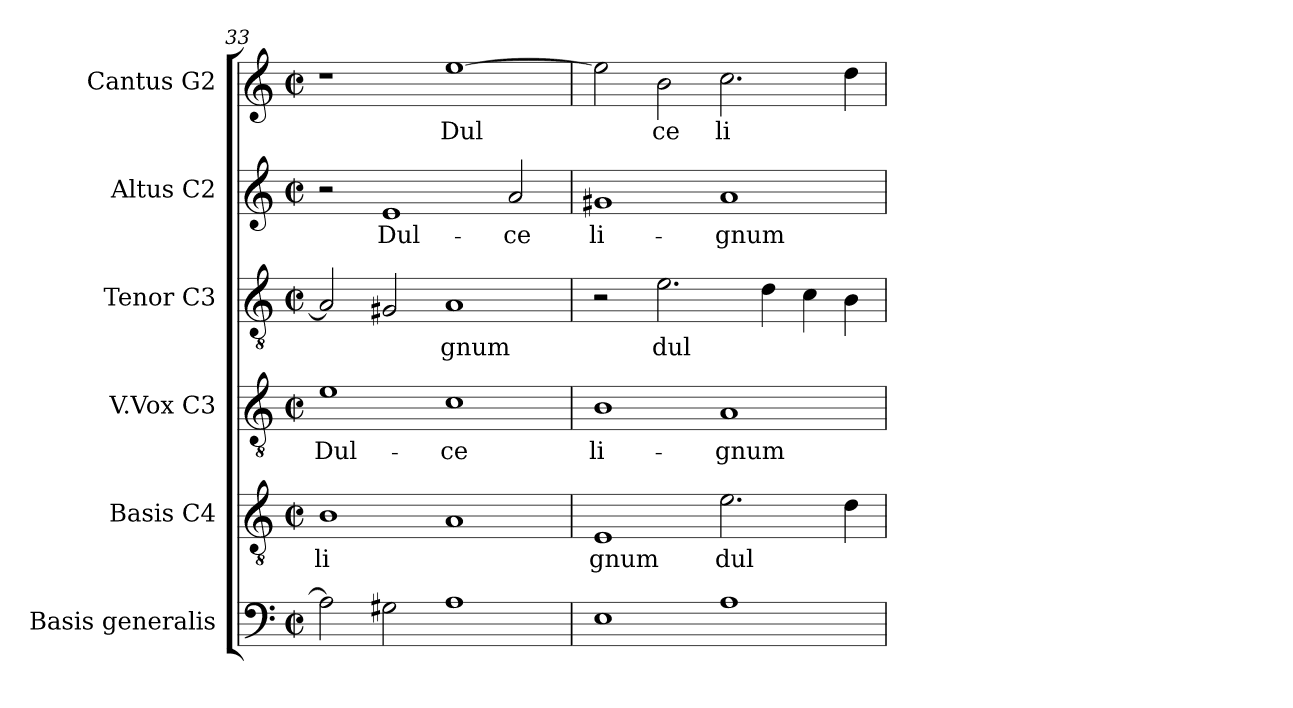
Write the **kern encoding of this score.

**kern	**kern	**text	**kern	**text	**kern	**text	**kern	**text	**kern	**text
*part6	*part5	*part5	*part4	*part4	*part3	*part3	*part2	*part2	*part1	*part1
*staff6	*staff5	*staff5	*staff4	*staff4	*staff3	*staff3	*staff2	*staff2	*staff1	*staff1
*I"Basis  generalis	*I"Basis  C4	*	*I"V.Vox  C3	*	*I"Tenor  C3	*	*I"Altus  C2	*	*I"Cantus  G2	*
*	*I'B	*	*	*	*I'T	*	*I'A	*	*I'C	*
*clefF4	*clefGv2	*	*clefGv2	*	*clefGv2	*	*clefG2	*	*clefG2	*
*k[]	*k[]	*	*k[]	*	*k[]	*	*k[]	*	*k[]	*
*C:	*C:	*	*C:	*	*C:	*	*C:	*	*C:	*
*M2/2	*M2/2	*	*M2/2	*	*M2/2	*	*M2/2	*	*M2/2	*
*met(c|)	*met(c|)	*	*met(c|)	*	*met(c|)	*	*met(c|)	*	*met(c|)	*
=33	=33	=33	=33	=33	=33	=33	=33	=33	=33	=33
!	!	!LO:LY:b:cj	!	!LO:LY:b:cj	!	!LO:LY:b:cj	!	!	!	!
2A\]	1B	li-	1e	Dul-	2A/]	--	2r	.	1r	.
!	!	!	!	!	!	!LO:LY:b:cj	!	!LO:LY:b:cj	!	!
2G#X\	.	.	.	.	2G#X/	--	1e	Dul-	.	.
!	!	!LO:LY:b:cj	!	!LO:LY:b:cj	!	!LO:LY:b:cj	!	!	!	!LO:LY:b:cj
1A	1A	--	1c	-ce	1A	-gnum	.	.	[>1ee	Dul-
!	!	!	!	!	!	!	!	!LO:LY:b:cj	!	!
.	.	.	.	.	.	.	2a/	-ce	.	.
=34	=34	=34	=34	=34	=34	=34	=34	=34	=34	=34
!	!	!LO:LY:b:cj	!	!LO:LY:b:cj	!	!	!	!LO:LY:b:cj	!	!LO:LY:b:cj
1E	1E	-gnum	1B	li-	2r	.	1g#X	li-	2ee\]	--
!	!	!	!	!	!	!LO:LY:b:cj	!	!	!	!LO:LY:b:cj
.	.	.	.	.	2.e\	dul-	.	.	2b\	-ce
!	!	!LO:LY:b:cj	!	!LO:LY:b:cj	!	!	!	!LO:LY:b:cj	!	!LO:LY:b:cj
1A	2.e\	dul-	1A	-gnum	.	.	1a	-gnum	2.cc\	li-
!	!	!	!	!	!	!LO:LY:b:cj	!	!	!	!
.	.	.	.	.	4d\	--	.	.	.	.
!	!	!	!	!	!	!LO:LY:b:cj	!	!	!	!
.	.	.	.	.	4c\	--	.	.	.	.
!	!	!LO:LY:b:cj	!	!	!	!LO:LY:b:cj	!	!	!	!LO:LY:b:cj
.	4d\	--	.	.	4B\	--	.	.	4dd\	--
=	=	=	=	=	=	=	=	=	=	=
*-	*-	*-	*-	*-	*-	*-	*-	*-	*-	*-
